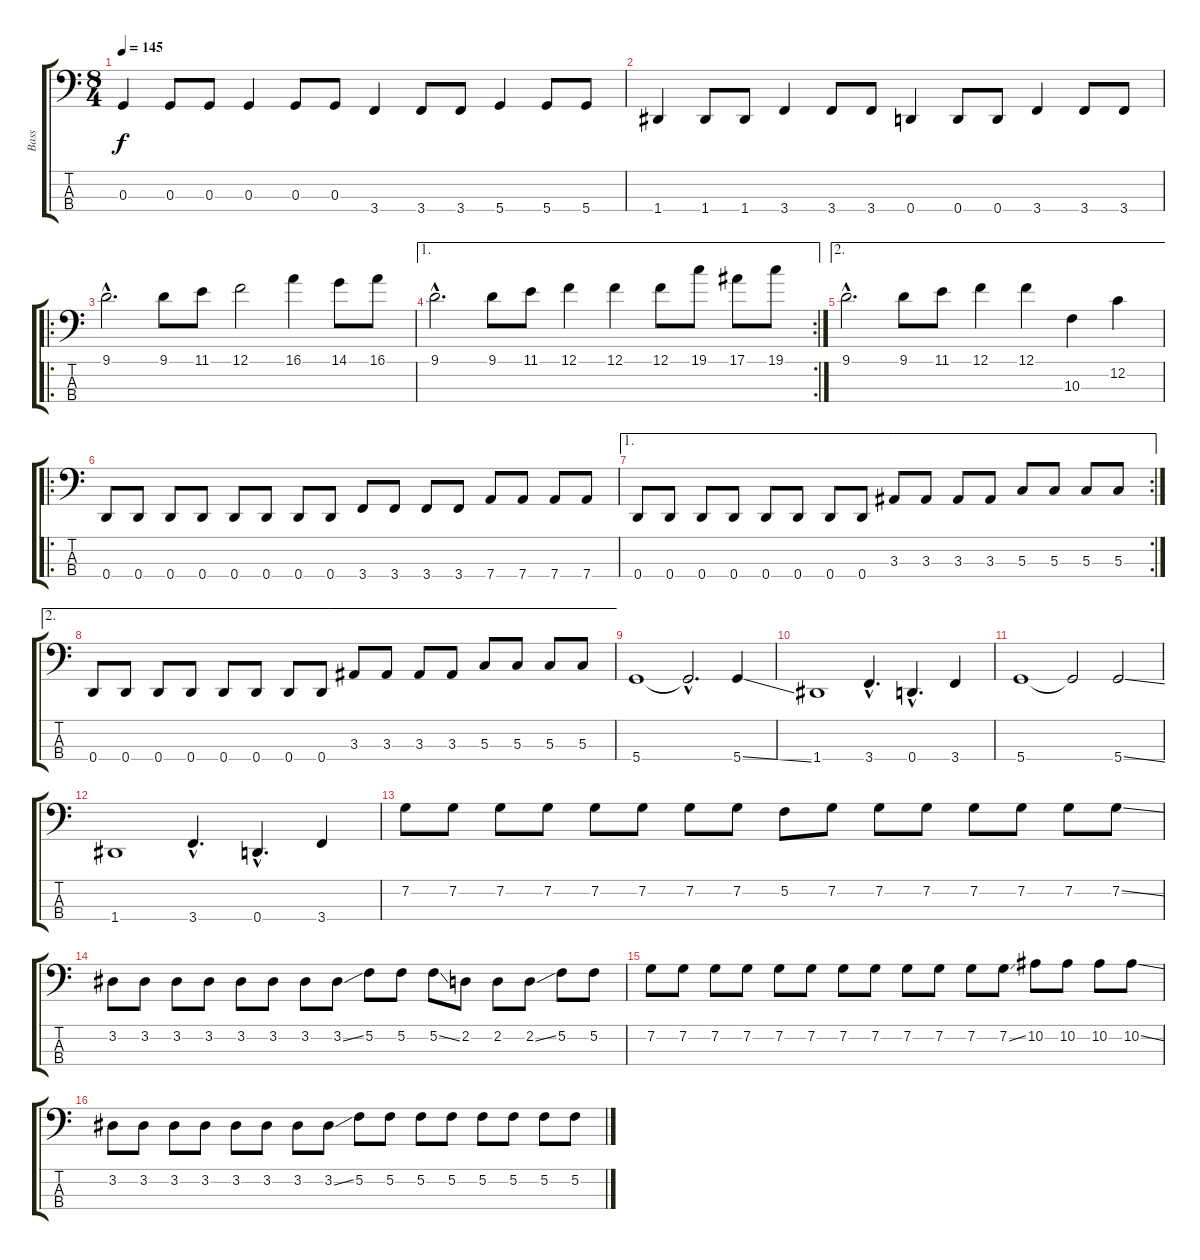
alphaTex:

\track ("Bass" "Bass") {instrument electricbassfinger}
\staff {score tabs}
\tuning (F2 C2 G1 D1) {hide}
\ts (8 4)
\tempo 145
\clef f4
\ks c
0.3.4{dy f} 0.3.8 0.3.8 0.3.4 0.3.8 0.3.8 3.4.4 3.4.8 3.4.8 5.4.4 5.4.8 5.4.8 |
1.4.4 1.4.8 1.4.8 3.4.4 3.4.8 3.4.8 0.4.4 0.4.8 0.4.8 3.4.4 3.4.8 3.4.8 |
\ro
9.1{hac}.2{d} 9.1.8 11.1.8 12.1.2 16.1.4 14.1.8 16.1.8 |
\ae 1
\rc 2
9.1{hac}.2{d} 9.1.8 11.1.8 12.1.4 12.1.4 12.1.8 19.1.8 17.1.8 19.1.8 |
\ae 2
9.1{hac}.2{d} 9.1.8 11.1.8 12.1.4 12.1.4 10.3.4 12.2.4 |
\ro
0.4.8 0.4.8 0.4.8 0.4.8 0.4.8 0.4.8 0.4.8 0.4.8 3.4.8 3.4.8 3.4.8 3.4.8 7.4.8 7.4.8 7.4.8 7.4.8 |
\ae 1
\rc 2
0.4.8 0.4.8 0.4.8 0.4.8 0.4.8 0.4.8 0.4.8 0.4.8 3.3.8 3.3.8 3.3.8 3.3.8 5.3.8 5.3.8 5.3.8 5.3.8 |
\ae 2
0.4.8 0.4.8 0.4.8 0.4.8 0.4.8 0.4.8 0.4.8 0.4.8 3.3.8 3.3.8 3.3.8 3.3.8 5.3.8 5.3.8 5.3.8 5.3.8 |
5.4.1 5.4{hac t}.2{d} 5.4{ss}.4 |
1.4.1 3.4{hac}.4{d} 0.4{hac}.4{d} 3.4.4 |
5.4.1 5.4{t}.2 5.4{ss}.2 |
1.4.1 3.4{hac}.4{d} 0.4{hac}.4{d} 3.4.4 |
7.2.8 7.2.8 7.2.8 7.2.8 7.2.8 7.2.8 7.2.8 7.2.8 5.2.8 7.2.8 7.2.8 7.2.8 7.2.8 7.2.8 7.2.8 7.2{ss}.8 |
3.2.8 3.2.8 3.2.8 3.2.8 3.2.8 3.2.8 3.2.8 3.2{ss}.8 5.2.8 5.2.8 5.2{ss}.8 2.2.8 2.2.8 2.2{ss}.8 5.2.8 5.2.8 |
7.2.8 7.2.8 7.2.8 7.2.8 7.2.8 7.2.8 7.2.8 7.2.8 7.2.8 7.2.8 7.2.8 7.2{ss}.8 10.2.8 10.2.8 10.2.8 10.2{ss}.8 |
3.2.8 3.2.8 3.2.8 3.2.8 3.2.8 3.2.8 3.2.8 3.2{ss}.8 5.2.8 5.2.8 5.2.8 5.2.8 5.2.8 5.2.8 5.2.8 5.2.8
